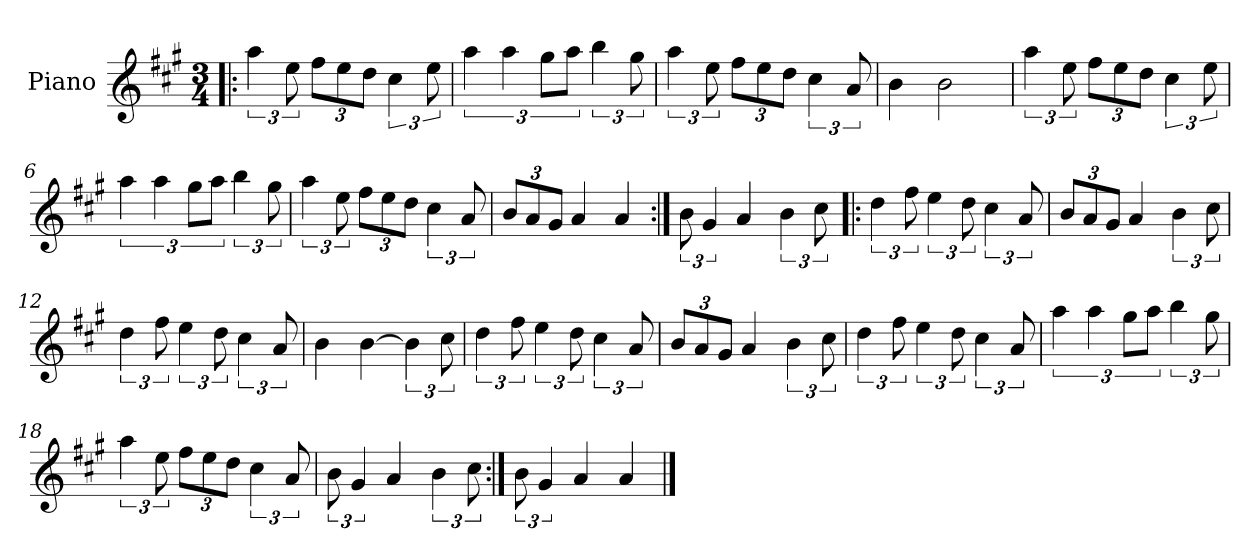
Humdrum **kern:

**kern
*part1
*staff1
*I"Piano
*I'Pno.
*clefG2
*k[f#c#g#]
*M3/4
=1!|:
6aa\
12ee\
12ff#\L
12ee\
12dd\J
6cc#\
12ee\
=2
6aa\
6aa\
12gg#\L
12aa\J
6bb\
12gg#\
=3
6aa\
12ee\
12ff#\L
12ee\
12dd\J
6cc#\
12a/
=4
4b\
2b\
!!LO:LB:g=z
=5
6aa\
12ee\
12ff#\L
12ee\
12dd\J
6cc#\
12ee\
=6
6aa\
6aa\
12gg#\L
12aa\J
6bb\
12gg#\
=7
6aa\
12ee\
12ff#\L
12ee\
12dd\J
6cc#\
12a/
=8
*Xbrackettup
12b/L
12a/
12g#/J
4a/
4a/
=9:|!
*brackettup
12b\
6g#/
4a/
6b\
12cc#\
!!LO:LB:g=z
=10!|:
6dd\
12ff#\
6ee\
12dd\
6cc#\
12a/
=11
*Xbrackettup
12b/L
12a/
12g#/J
4a/
*brackettup
6b\
12cc#\
=12
6dd\
12ff#\
6ee\
12dd\
6cc#\
12a/
=13
4b\
[4b\
6b\]
12cc#\
!!LO:LB:g=z
=14
6dd\
12ff#\
6ee\
12dd\
6cc#\
12a/
=15
*Xbrackettup
12b/L
12a/
12g#/J
4a/
*brackettup
6b\
12cc#\
=16
6dd\
12ff#\
6ee\
12dd\
6cc#\
12a/
!!LO:LB:g=z
=17
6aa\
6aa\
12gg#\L
12aa\J
6bb\
12gg#\
=18
6aa\
12ee\
12ff#\L
12ee\
12dd\J
6cc#\
12a/
=19
12b\
6g#/
4a/
6b\
12cc#\
=20:|!
12b\
6g#/
4a/
4a/
==
*-
